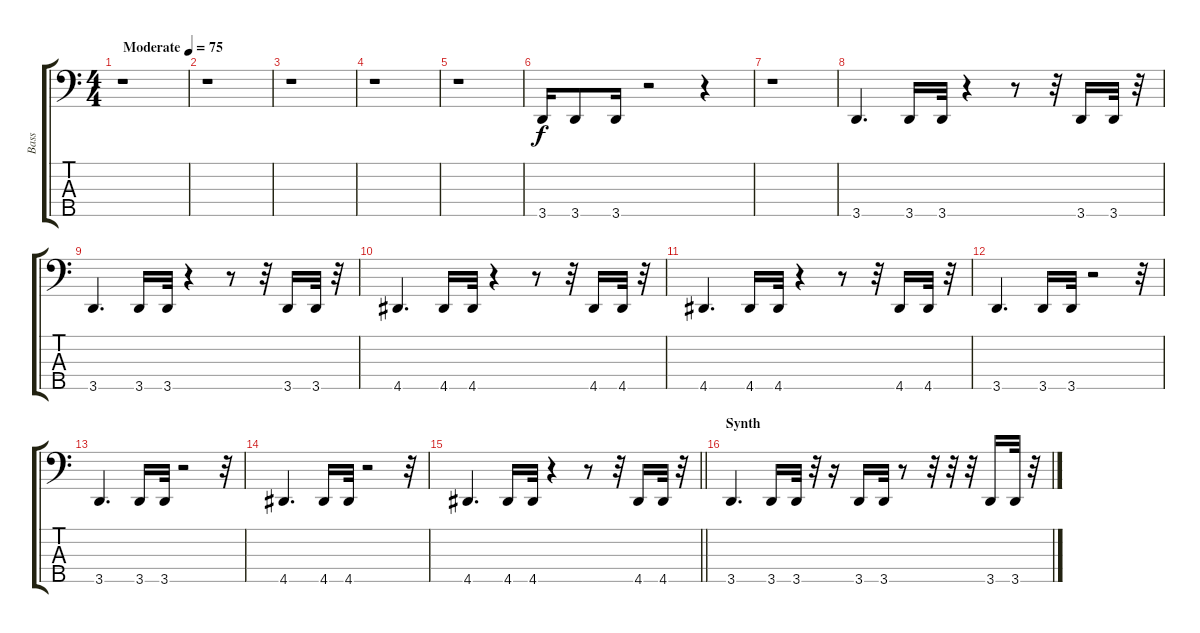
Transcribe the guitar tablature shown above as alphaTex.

\track ("Bass" "Bass") {instrument electricbasspick}
\staff {score tabs}
\tuning (G2 D2 A1 E1 B0) {hide}
\ts (4 4)
\tempo (75 "Moderate")
\clef f4
\ks c
r.1{dy f instrument electricbasspick} |
r.1 |
r.1 |
r.1 |
r.1 |
3.5.16 3.5.8 3.5.16 r.2 r.4 |
r.1 |
3.5.4{d} 3.5.16 3.5.32 r.4 r.8 r.32 3.5.16 3.5.32 r.32 |
3.5.4{d} 3.5.16 3.5.32 r.4 r.8 r.32 3.5.16 3.5.32 r.32 |
4.5.4{d} 4.5.16 4.5.32 r.4 r.8 r.32 4.5.16 4.5.32 r.32 |
4.5.4{d} 4.5.16 4.5.32 r.4 r.8 r.32 4.5.16 4.5.32 r.32 |
3.5.4{d} 3.5.16 3.5.32 r.2 r.32 |
3.5.4{d} 3.5.16 3.5.32 r.2 r.32 |
4.5.4{d} 4.5.16 4.5.32 r.2 r.32 |
\barLineRight lightlight
4.5.4{d} 4.5.16 4.5.32 r.4 r.8 r.32 4.5.16 4.5.32 r.32 |
\section ("" "Synth")
3.5.4{d} 3.5.16 3.5.32 r.32 r.16 3.5.16 3.5.32 r.8 r.32 r.32 r.32 3.5.16 3.5.32 r.32
